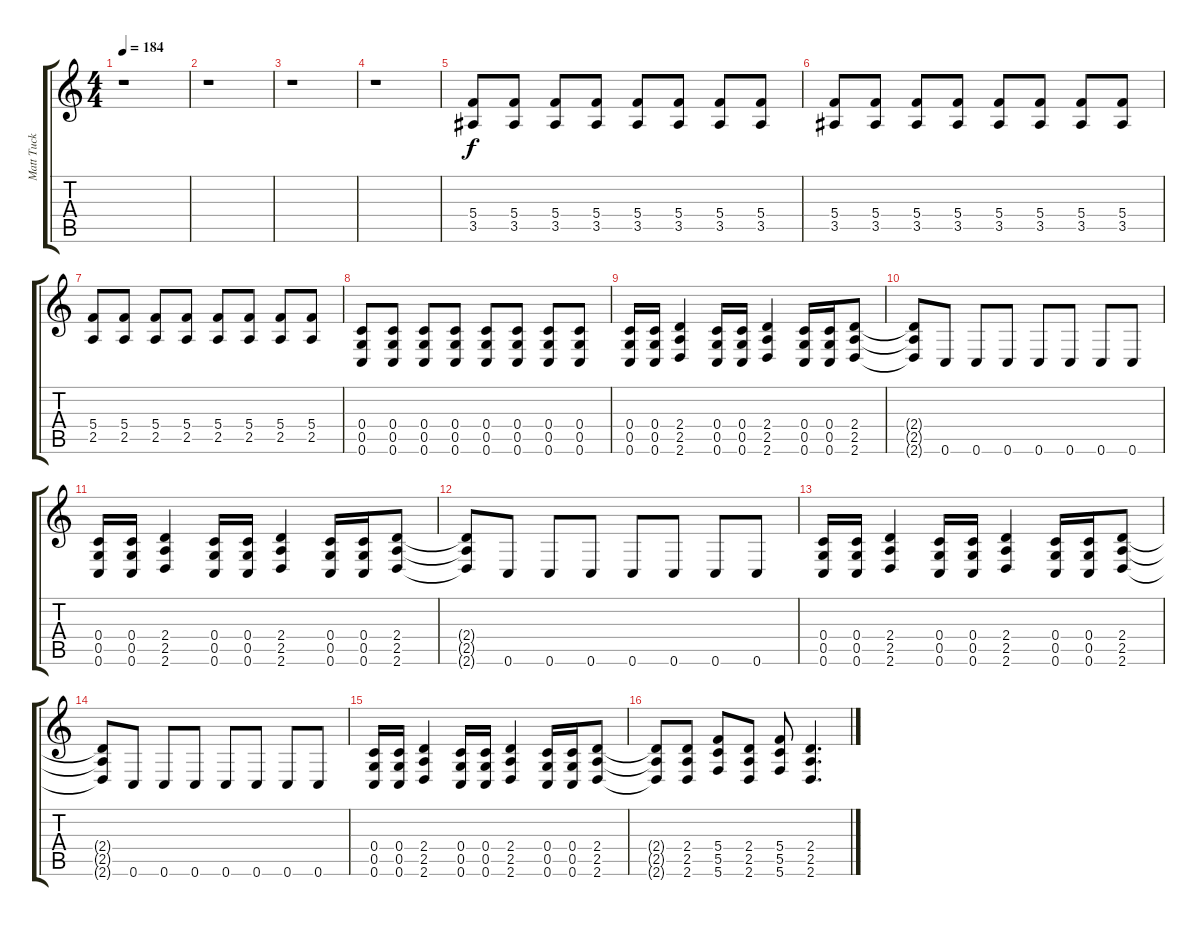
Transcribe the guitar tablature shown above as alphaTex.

\track ("Matt Tuck - Guitar" "Matt Tuck ") {instrument distortionguitar}
\staff {score tabs}
\tuning (D4 A3 F3 C3 G2 C2) {hide}
\ts (4 4)
\tempo 184
\clef g2
\ks c
r.1{dy f} |
r.1 |
r.1 |
r.1 |
(5.4 3.5).8 (5.4 3.5).8 (5.4 3.5).8 (5.4 3.5).8 (5.4 3.5).8 (5.4 3.5).8 (5.4 3.5).8 (5.4 3.5).8 |
(5.4 3.5).8 (5.4 3.5).8 (5.4 3.5).8 (5.4 3.5).8 (5.4 3.5).8 (5.4 3.5).8 (5.4 3.5).8 (5.4 3.5).8 |
(5.4 2.5).8 (5.4 2.5).8 (5.4 2.5).8 (5.4 2.5).8 (5.4 2.5).8 (5.4 2.5).8 (5.4 2.5).8 (5.4 2.5).8 |
(0.4 0.5 0.6).8 (0.4 0.5 0.6).8 (0.4 0.5 0.6).8 (0.4 0.5 0.6).8 (0.4 0.5 0.6).8 (0.4 0.5 0.6).8 (0.4 0.5 0.6).8 (0.4 0.5 0.6).8 |
(0.4 0.5 0.6).16 (0.4 0.5 0.6).16 (2.4 2.5 2.6).4 (0.4 0.5 0.6).16 (0.4 0.5 0.6).16 (2.4 2.5 2.6).4 (0.4 0.5 0.6).16 (0.4 0.5 0.6).16 (2.4 2.5 2.6).8 |
(2.4{t} 2.5{t} 2.6{t}).8 0.6.8 0.6.8 0.6.8 0.6.8 0.6.8 0.6.8 0.6.8 |
(0.4 0.5 0.6).16 (0.4 0.5 0.6).16 (2.4 2.5 2.6).4 (0.4 0.5 0.6).16 (0.4 0.5 0.6).16 (2.4 2.5 2.6).4 (0.4 0.5 0.6).16 (0.4 0.5 0.6).16 (2.4 2.5 2.6).8 |
(2.4{t} 2.5{t} 2.6{t}).8 0.6.8 0.6.8 0.6.8 0.6.8 0.6.8 0.6.8 0.6.8 |
(0.4 0.5 0.6).16 (0.4 0.5 0.6).16 (2.4 2.5 2.6).4 (0.4 0.5 0.6).16 (0.4 0.5 0.6).16 (2.4 2.5 2.6).4 (0.4 0.5 0.6).16 (0.4 0.5 0.6).16 (2.4 2.5 2.6).8 |
(2.4{t} 2.5{t} 2.6{t}).8 0.6.8 0.6.8 0.6.8 0.6.8 0.6.8 0.6.8 0.6.8 |
(0.4 0.5 0.6).16 (0.4 0.5 0.6).16 (2.4 2.5 2.6).4 (0.4 0.5 0.6).16 (0.4 0.5 0.6).16 (2.4 2.5 2.6).4 (0.4 0.5 0.6).16 (0.4 0.5 0.6).16 (2.4 2.5 2.6).8 |
(2.4{t} 2.5{t} 2.6{t}).8 (2.4 2.5 2.6).8 (5.4 5.5 5.6).8 (2.4 2.5 2.6).8 (5.4 5.5 5.6).8 (2.4 2.5 2.6).4{d}
